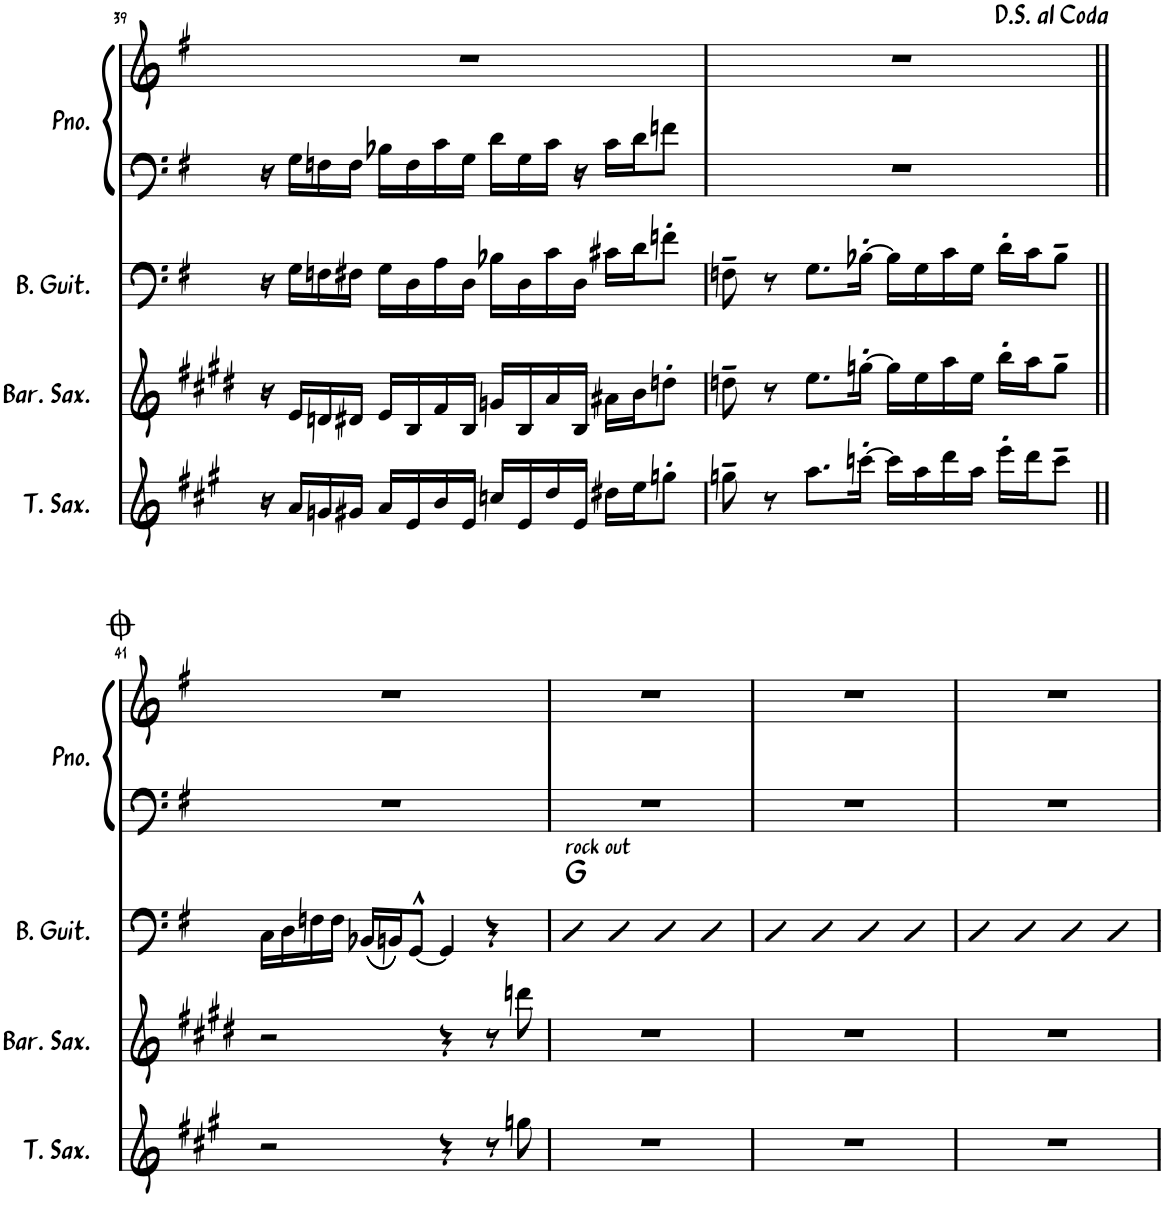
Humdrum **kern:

**kern	**kern	**kern	**harte	**kern	**kern
*part4	*part3	*part2	*part2	*part1	*part1
*staff5	*staff4	*staff3	*	*staff2	*staff1
*I"Tenor Saxophone	*I"Baritone Saxophone	*I"Bass Guitar	*	*I"Piano	*
*I'T. Sax.	*I'Bar. Sax.	*I'B. Guit.	*	*I'Pno.	*
*clefG2	*clefG2	*clefF4	*	*clefF4	*clefG2
*Trd8c14	*Trd12c21	*Trd7c12	*	*	*
*k[f#c#g#]	*k[f#c#g#d#]	*k[f#]	*	*k[f#]	*k[f#]
*M4/4	*M4/4	*M4/4	*	*M4/4	*M4/4
=38	=38	=38	=38	=38	=38
8a~/L	8e~/L	8GG~/L	.	8G\L	1r
16a/L	16e/L	16GG/L	.	16G\L	.
16a/JJ	16e/JJ	16GG/JJ	.	16G\JJ	.
8qgg#/	8qdd#/	8qF#/	.	.	.
8aa\L	8ee\L	8G\L	.	8.g\L	.
16ggn\L	16ddn\L	16Fn\L	.	.	.
[16ee\JJ	[16b\JJ	[16D\JJ	.	16fn\Jk	.
16ee\LL]	16b/LL]	16D/LL]	.	16.d\LL	.
16ee\	16b/	16D/	.	.	.
.	.	.	.	32d\K	.
16dd\	16a/	16C/	.	16c\	.
16ee\JJ	16b/JJ	16D/JJ	.	16d\JJ	.
16ccn\LL	16gn/LL	16BB-X/LL	.	16c\LL	.
16b\J	16f#/J	16AA/J	.	16B-X\J	.
8a'\J	8e'/J	8GG'/J	.	8G\J	.
!!LO:PB:g=z
=39	=39	=39	=39	=39	=39
16r	16r	16r	.	16r	1r
16a/LL	16e/LL	16G\LL	.	16G\LL	.
16gn/	16dn/	16Fn\	.	16Fn\	.
16g#X/JJ	16d#X/JJ	16F#X\JJ	.	16F\JJ	.
16a/LL	16e/LL	16G\LL	.	16B-X\LL	.
16e/	16B/	16D\	.	16F\	.
16b/	16f#/	16A\	.	16c\	.
16e/JJ	16B/JJ	16D\JJ	.	16G\JJ	.
16ccn/LL	16gn/LL	16B-X\LL	.	16d\LL	.
16e/	16B/	16D\	.	16G\	.
16dd/	16a/	16c\	.	16c\JJ	.
16e/JJ	16B/JJ	16D\JJ	.	16r	.
16dd#X\LL	16a#X\LL	16c#X\LL	.	16c\LL	.
16ee\J	16b\J	16d\J	.	16d\J	.
8ggn'\J	8ddn'\J	8fn'\J	.	8fn\J	.
=40	=40	=40	=40	=40	=40
8ggn~\	8ddn~\	8Fn~\	.	1r	1r
8r	8r	8r	.	.	.
8.aa\L	8.ee\L	8.G\L	.	.	.
[16cccn'\Jk	[16ggn'\Jk	[16B-X'\Jk	.	.	.
16ccc\LL]	16gg\LL]	16B-\LL]	.	.	.
16aa\	16ee\	16G\	.	.	.
16ddd\	16aa\	16c\	.	.	.
16aa\JJ	16ee\JJ	16G\JJ	.	.	.
16eee'\LL	16bb'\LL	16d'\LL	.	.	.
16ddd\J	16aa\J	16c\J	.	.	.
8ccc~\J	8gg~\J	8B-~\J	.	.	.
!!LO:LB:g=z
=41||	=41||	=41||	=41||	=41||	=41||
2r	2r	16C\LL	.	1r	1r
.	.	16D\	.	.	.
.	.	16Fn\	.	.	.
.	.	16F\JJ	.	.	.
.	.	((16BB-X/LL	.	.	.
.	.	16BBn/J))	.	.	.
.	.	[8GG^^/J	.	.	.
4r	4r	4GG/]	.	.	.
8r	8r	4r	.	.	.
8ggn\	8dddn\	.	.	.	.
=42	=42	=42	=42	=42	=42
!	!	!LO:TX:a:t=rock out	!	!	!
1r	1r	4D	G:maj	1r	1r
.	.	4D	.	.	.
.	.	4D	.	.	.
.	.	4D	.	.	.
=43	=43	=43	=43	=43	=43
1r	1r	4D	.	1r	1r
.	.	4D	.	.	.
.	.	4D	.	.	.
.	.	4D	.	.	.
=	=	=	=	=	=
*-	*-	*-	*-	*-	*-
